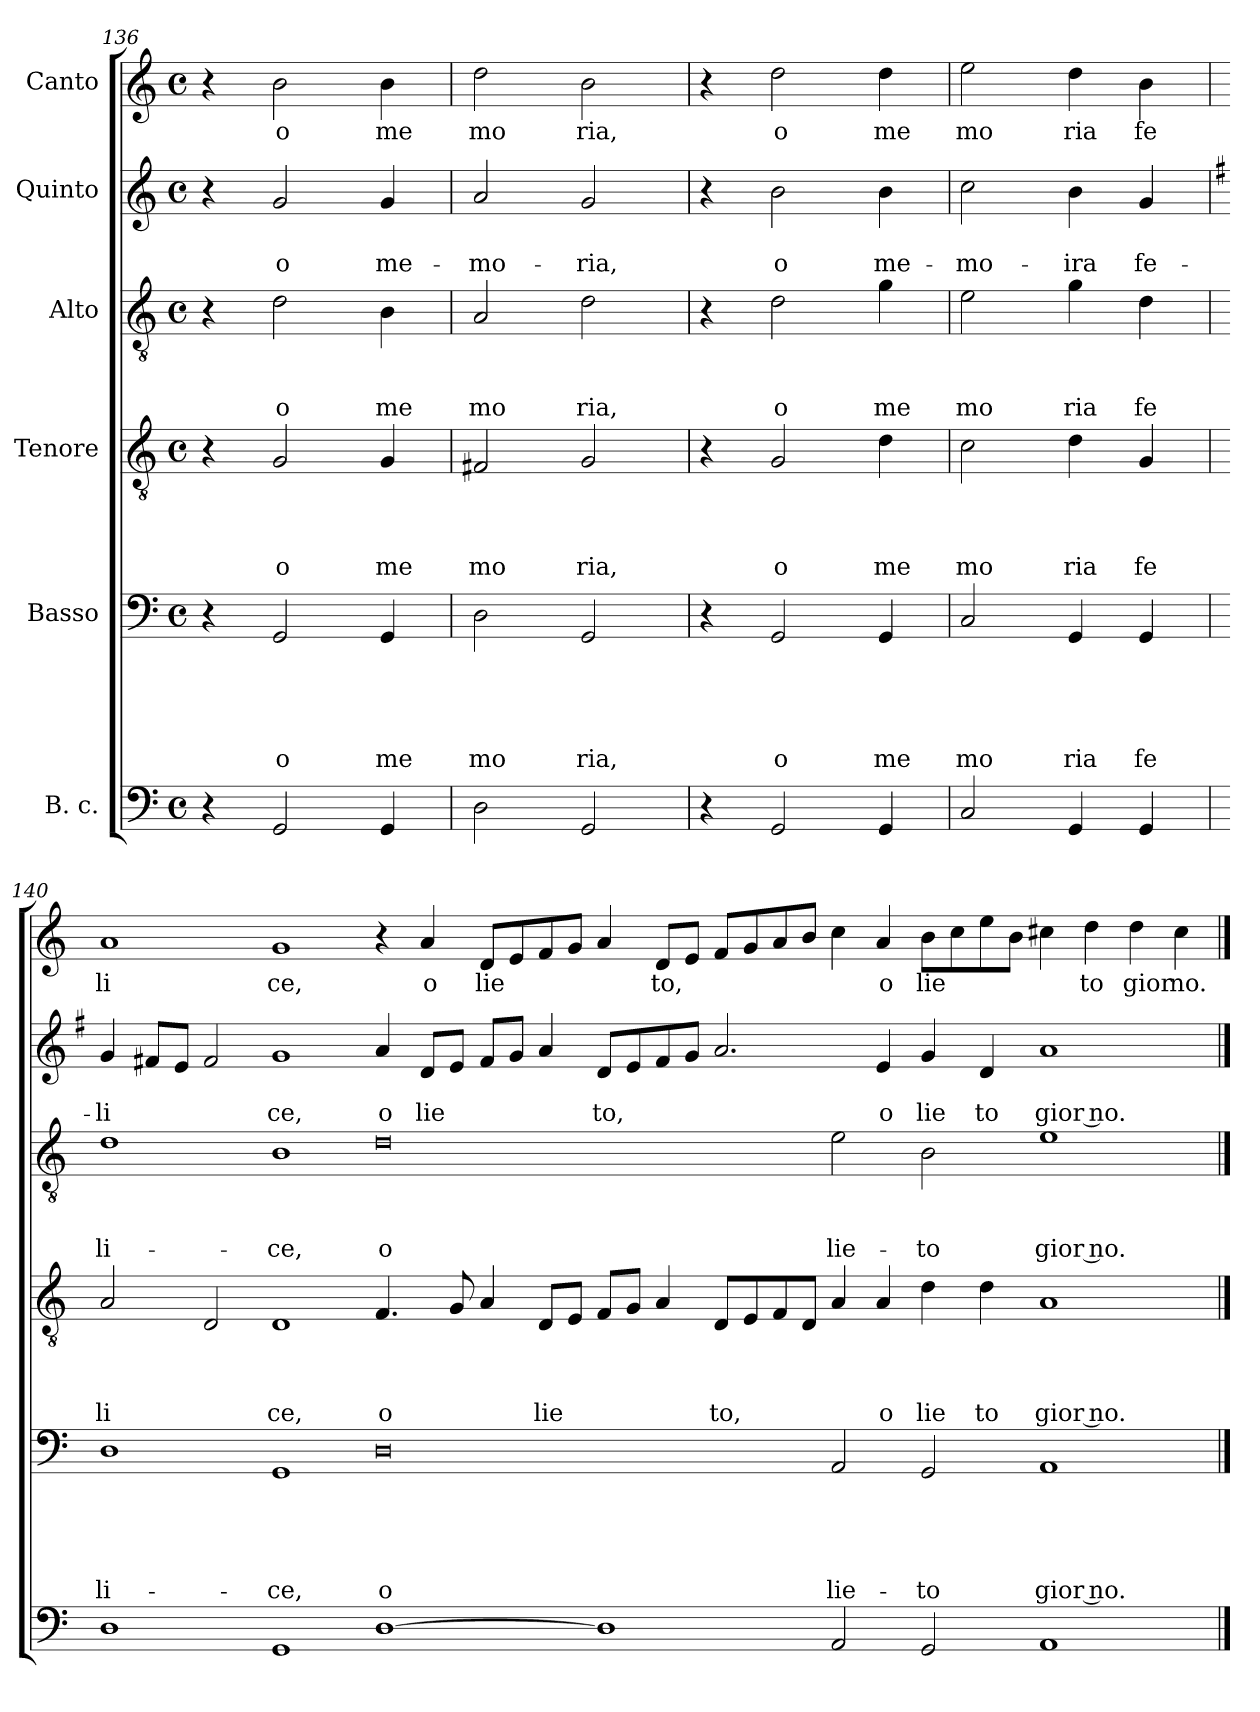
**kern	**kern	**text	**text	**text	**text	**text	**kern	**text	**text	**text	**text	**kern	**text	**text	**text	**kern	**text	**text	**kern	**text
*part6	*part5	*part5	*part5	*part5	*part5	*part5	*part4	*part4	*part4	*part4	*part4	*part3	*part3	*part3	*part3	*part2	*part2	*part2	*part1	*part1
*staff6	*staff5	*staff5	*staff5	*staff5	*staff5	*staff5	*staff4	*staff4	*staff4	*staff4	*staff4	*staff3	*staff3	*staff3	*staff3	*staff2	*staff2	*staff2	*staff1	*staff1
*I"B. c.	*I"Basso	*	*	*	*	*	*I"Tenore	*	*	*	*	*I"Alto	*	*	*	*I"Quinto	*	*	*I"Canto	*
*clefF4	*clefF4	*	*	*	*	*	*clefGv2	*	*	*	*	*clefGv2	*	*	*	*clefG2	*	*	*clefG2	*
*k[]	*k[]	*	*	*	*	*	*k[]	*	*	*	*	*k[]	*	*	*	*k[]	*	*	*k[]	*
*C:	*C:	*	*	*	*	*	*C:	*	*	*	*	*C:	*	*	*	*C:	*	*	*C:	*
*M4/4	*M4/4	*	*	*	*	*	*M4/4	*	*	*	*	*M4/4	*	*	*	*M4/4	*	*	*M4/4	*
*met(c)	*met(c)	*	*	*	*	*	*met(c)	*	*	*	*	*met(c)	*	*	*	*met(c)	*	*	*met(c)	*
=136	=136	=136	=136	=136	=136	=136	=136	=136	=136	=136	=136	=136	=136	=136	=136	=136	=136	=136	=136	=136
4r	4r	.	.	.	.	.	4r	.	.	.	.	4r	.	.	.	4r	.	.	4r	.
!	!	!	!	!	!	!LO:LY:b	!	!	!	!	!LO:LY:b	!	!	!	!LO:LY:b	!	!	!LO:LY:b	!	!LO:LY:b
2GG/	2GG/	.	.	.	.	o	2G/	.	.	.	o	2d\	.	.	o	2g/	.	o	2b\	o
!	!	!	!	!	!	!LO:LY:b	!	!	!	!	!LO:LY:b	!	!	!	!LO:LY:b	!	!	!LO:LY:b	!	!LO:LY:b
4GG/	4GG/	.	.	.	.	me	4G/	.	.	.	me	4B\	.	.	me	4g/	.	me-	4b\	me
=137	=137	=137	=137	=137	=137	=137	=137	=137	=137	=137	=137	=137	=137	=137	=137	=137	=137	=137	=137	=137
!	!	!	!	!	!	!LO:LY:b	!	!	!	!	!LO:LY:b	!	!	!	!LO:LY:b	!	!	!LO:LY:b	!	!LO:LY:b
2D\	2D\	.	.	.	.	mo	2F#X/	.	.	.	mo	2A/	.	.	mo	2a/	.	-mo-	2dd\	mo
!	!	!	!	!	!	!LO:LY:b	!	!	!	!	!LO:LY:b	!	!	!	!LO:LY:b	!	!	!LO:LY:b	!	!LO:LY:b
2GG/	2GG/	.	.	.	.	ria,	2G/	.	.	.	ria,	2d\	.	.	ria,	2g/	.	-ria,	2b\	ria,
=138	=138	=138	=138	=138	=138	=138	=138	=138	=138	=138	=138	=138	=138	=138	=138	=138	=138	=138	=138	=138
4r	4r	.	.	.	.	.	4r	.	.	.	.	4r	.	.	.	4r	.	.	4r	.
!	!	!	!	!	!	!LO:LY:b	!	!	!	!	!LO:LY:b	!	!	!	!LO:LY:b	!	!	!LO:LY:b	!	!LO:LY:b
2GG/	2GG/	.	.	.	.	o	2G/	.	.	.	o	2d\	.	.	o	2b\	.	o	2dd\	o
!	!	!	!	!	!	!LO:LY:b	!	!	!	!	!LO:LY:b	!	!	!	!LO:LY:b	!	!	!LO:LY:b	!	!LO:LY:b
4GG/	4GG/	.	.	.	.	me	4d\	.	.	.	me	4g\	.	.	me	4b\	.	me-	4dd\	me
=139	=139	=139	=139	=139	=139	=139	=139	=139	=139	=139	=139	=139	=139	=139	=139	=139	=139	=139	=139	=139
!	!	!	!	!	!	!LO:LY:b	!	!	!	!	!LO:LY:b	!	!	!	!LO:LY:b	!	!	!LO:LY:b	!	!LO:LY:b
2C/	2C/	.	.	.	.	mo	2c\	.	.	.	mo	2e\	.	.	mo	2cc\	.	-mo-	2ee\	mo
!	!	!	!	!	!	!LO:LY:b	!	!	!	!	!LO:LY:b	!	!	!	!LO:LY:b	!	!	!LO:LY:b	!	!LO:LY:b
4GG/	4GG/	.	.	.	.	ria	4d\	.	.	.	ria	4g\	.	.	ria	4b\	.	-ira	4dd\	ria
!	!	!	!	!	!	!LO:LY:b	!	!	!	!	!LO:LY:b	!	!	!	!LO:LY:b	!	!	!LO:LY:b	!	!LO:LY:b
4GG/	4GG/	.	.	.	.	fe	4G/	.	.	.	fe	4d\	.	.	fe	4g/	.	fe-	4b\	fe
!!LO:LB:g=z
=140	=140	=140	=140	=140	=140	=140	=140	=140	=140	=140	=140	=140	=140	=140	=140	=140	=140	=140	=140	=140
*	*	*	*	*	*	*	*	*	*	*	*	*	*	*	*	*k[f#]	*	*	*	*
*	*	*	*	*	*	*	*	*	*	*	*	*	*	*	*	*G:	*	*	*	*
!	!	!	!	!	!	!LO:LY:b	!	!	!	!	!LO:LY:b	!	!	!	!LO:LY:b	!	!	!LO:LY:b	!	!LO:LY:b
1D	1D	.	.	.	.	li-	2A/	.	.	.	li	1d	.	.	li-	4g/	.	-li	1a	li
.	.	.	.	.	.	.	.	.	.	.	.	.	.	.	.	8f#X/L	.	.	.	.
.	.	.	.	.	.	.	.	.	.	.	.	.	.	.	.	8e/J	.	.	.	.
.	.	.	.	.	.	.	2D/	.	.	.	.	.	.	.	.	2f#/	.	.	.	.
!	!	!	!	!	!	!LO:LY:b	!	!	!	!	!LO:LY:b	!	!	!	!LO:LY:b	!	!	!LO:LY:b	!	!LO:LY:b
1GG	1GG	.	.	.	.	-ce,	1D	.	.	.	ce,	1B	.	.	-ce,	1g	.	ce,	1g	ce,
!	!	!	!	!	!	!LO:LY:b	!	!	!	!	!LO:LY:b	!	!	!	!LO:LY:b	!	!	!LO:LY:b	!	!
[<1D	0D	.	.	.	.	o	4.F/	.	.	.	o	0d	.	.	o	4a/	.	o	4r	.
!	!	!	!	!	!	!	!	!	!	!	!	!	!	!	!	!	!	!LO:LY:b	!	!LO:LY:b
.	.	.	.	.	.	.	.	.	.	.	.	.	.	.	.	8d/L	.	lie	4a/	o
.	.	.	.	.	.	.	8G/	.	.	.	.	.	.	.	.	8e/J	.	.	.	.
!	!	!	!	!	!	!	!	!	!	!	!	!	!	!	!	!	!	!	!	!LO:LY:b
.	.	.	.	.	.	.	4A/	.	.	.	.	.	.	.	.	8f#/L	.	.	8d/L	lie
.	.	.	.	.	.	.	.	.	.	.	.	.	.	.	.	8g/J	.	.	8e/	.
!	!	!	!	!	!	!	!	!	!	!	!LO:LY:b	!	!	!	!	!	!	!	!	!
.	.	.	.	.	.	.	8D/L	.	.	.	lie	.	.	.	.	4a/	.	.	8f/	.
.	.	.	.	.	.	.	8E/J	.	.	.	.	.	.	.	.	.	.	.	8g/J	.
!	!	!	!	!	!	!	!	!	!	!	!	!	!	!	!	!	!	!LO:LY:b	!	!
1D]	.	.	.	.	.	.	8F/L	.	.	.	.	.	.	.	.	8d/L	.	to,	4a/	.
.	.	.	.	.	.	.	8G/J	.	.	.	.	.	.	.	.	8e/	.	.	.	.
!	!	!	!	!	!	!	!	!	!	!	!	!	!	!	!	!	!	!	!	!LO:LY:b
.	.	.	.	.	.	.	4A/	.	.	.	.	.	.	.	.	8f#/	.	.	8d/L	to,
.	.	.	.	.	.	.	.	.	.	.	.	.	.	.	.	8g/J	.	.	8e/J	.
!	!	!	!	!	!	!	!	!	!	!	!LO:LY:b	!	!	!	!	!	!	!	!	!
.	.	.	.	.	.	.	8D/L	.	.	.	to,	.	.	.	.	2.a/	.	.	8f/L	.
.	.	.	.	.	.	.	8E/	.	.	.	.	.	.	.	.	.	.	.	8g/	.
.	.	.	.	.	.	.	8F/	.	.	.	.	.	.	.	.	.	.	.	8a/	.
.	.	.	.	.	.	.	8D/J	.	.	.	.	.	.	.	.	.	.	.	8b/J	.
!	!	!	!	!	!	!LO:LY:b	!	!	!	!	!	!	!	!	!LO:LY:b	!	!	!	!	!
2AA/	2AA/	.	.	.	.	lie-	4A/	.	.	.	.	2e\	.	.	lie-	.	.	.	4cc\	.
!	!	!	!	!	!	!	!	!	!	!	!LO:LY:b	!	!	!	!	!	!	!LO:LY:b	!	!LO:LY:b
.	.	.	.	.	.	.	4A/	.	.	.	o	.	.	.	.	4e/	.	o	4a/	o
!	!	!	!	!	!	!LO:LY:b	!	!	!	!	!LO:LY:b	!	!	!	!LO:LY:b	!	!	!LO:LY:b	!	!LO:LY:b
2GG/	2GG/	.	.	.	.	-to	4d\	.	.	.	lie	2B\	.	.	-to	4g/	.	lie	8b\L	lie
.	.	.	.	.	.	.	.	.	.	.	.	.	.	.	.	.	.	.	8cc\	.
!	!	!	!	!	!	!	!	!	!	!	!LO:LY:b	!	!	!	!	!	!	!LO:LY:b	!	!
.	.	.	.	.	.	.	4d\	.	.	.	to	.	.	.	.	4d/	.	to	8ee\	.
.	.	.	.	.	.	.	.	.	.	.	.	.	.	.	.	.	.	.	8b\J	.
!	!	!	!	!	!	!LO:LY:b	!	!	!	!	!LO:LY:b	!	!	!	!LO:LY:b	!	!	!LO:LY:b	!	!
1AA	1AA	.	.	.	.	gior no.-	1A	.	.	.	gior no.	1e	.	.	gior no.-	1a	.	gior no.	4cc#X\	.
!	!	!	!	!	!	!	!	!	!	!	!	!	!	!	!	!	!	!	!	!LO:LY:b
.	.	.	.	.	.	.	.	.	.	.	.	.	.	.	.	.	.	.	4dd\	to
!	!	!	!	!	!	!	!	!	!	!	!	!	!	!	!	!	!	!	!	!LO:LY:b
.	.	.	.	.	.	.	.	.	.	.	.	.	.	.	.	.	.	.	4dd\	gior
!	!	!	!	!	!	!	!	!	!	!	!	!	!	!	!	!	!	!	!	!LO:LY:b
.	.	.	.	.	.	.	.	.	.	.	.	.	.	.	.	.	.	.	4cc#\	no.
==	==	==	==	==	==	==	==	==	==	==	==	==	==	==	==	==	==	==	==	==
*-	*-	*-	*-	*-	*-	*-	*-	*-	*-	*-	*-	*-	*-	*-	*-	*-	*-	*-	*-	*-
